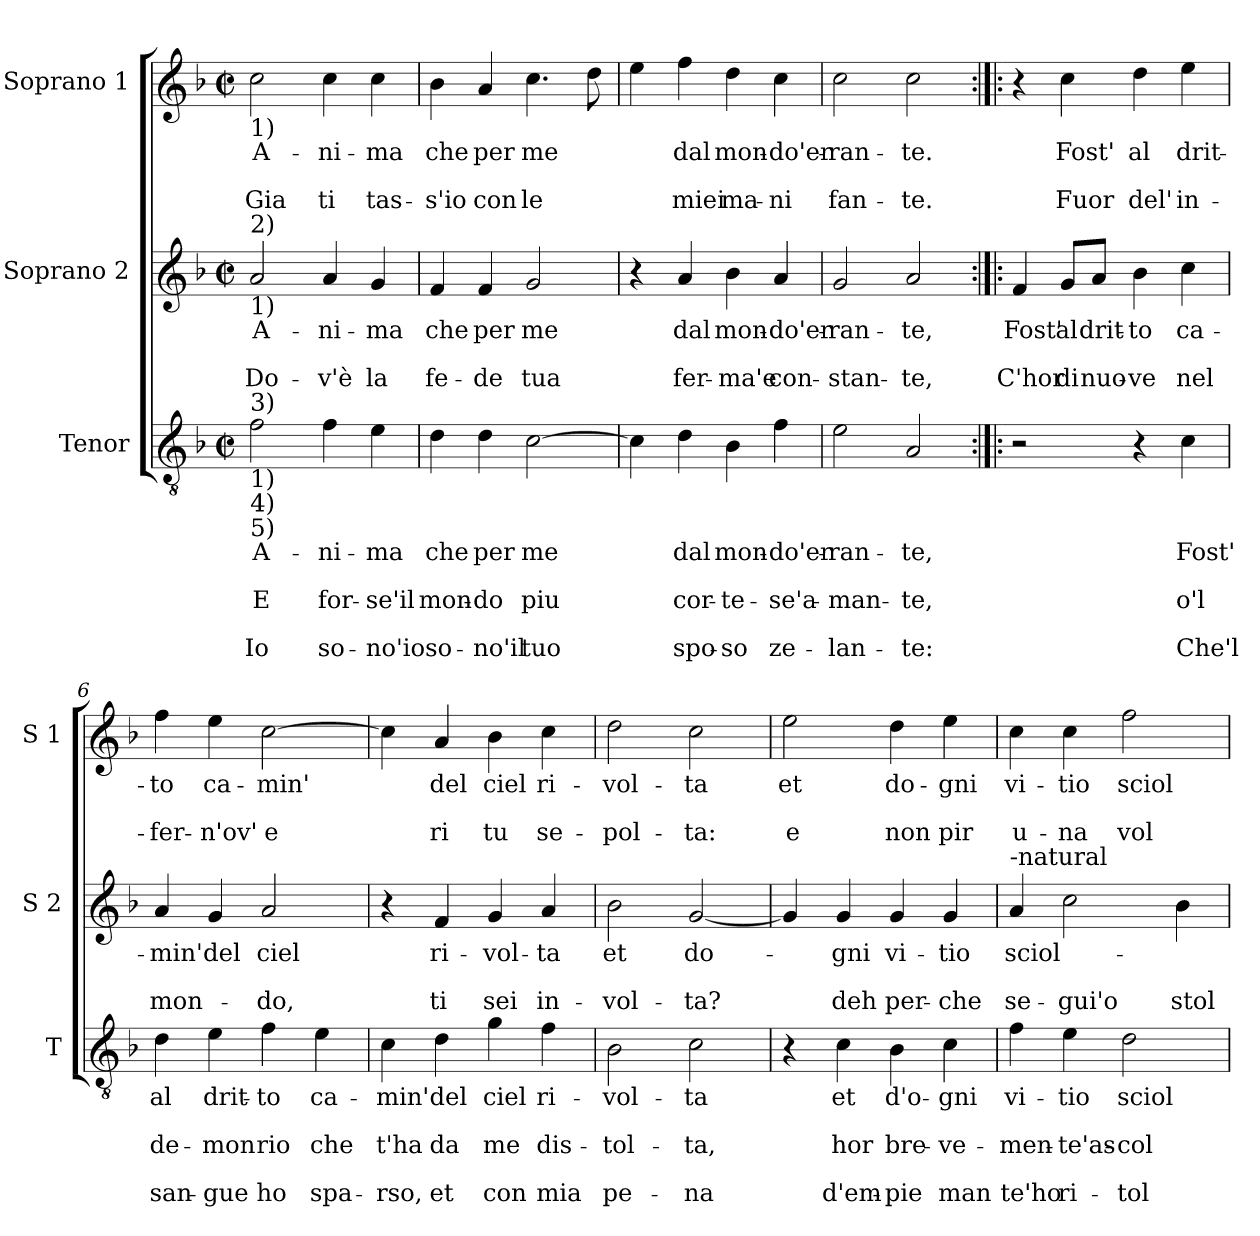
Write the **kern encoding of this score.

**kern	**text	**text	**text	**text	**text	**kern	**text	**text	**text	**kern	**text	**text	**text
*part3	*part3	*part3	*part3	*part3	*part3	*part2	*part2	*part2	*part2	*part1	*part1	*part1	*part1
*staff3	*staff3	*staff3	*staff3	*staff3	*staff3	*staff2	*staff2	*staff2	*staff2	*staff1	*staff1	*staff1	*staff1
*I"Tenor	*	*	*	*	*	*I"Soprano 2	*	*	*	*I"Soprano 1	*	*	*
*I'T	*	*	*	*	*	*I'S 2	*	*	*	*I'S 1	*	*	*
*clefGv2	*	*	*	*	*	*clefG2	*	*	*	*clefG2	*	*	*
*k[b-]	*	*	*	*	*	*k[b-]	*	*	*	*k[b-]	*	*	*
*F:	*	*	*	*	*	*F:	*	*	*	*F:	*	*	*
*M2/2	*	*	*	*	*	*M2/2	*	*	*	*M2/2	*	*	*
*met(c|)	*	*	*	*	*	*met(c|)	*	*	*	*met(c|)	*	*	*
=1	=1	=1	=1	=1	=1	=1	=1	=1	=1	=1	=1	=1	=1
!	!	!	!	!	!	!	!	!	!	!LO:TX:b:t=1)	!	!	!
!	!	!	!	!	!	!LO:TX:a:t=2)	!	!	!	!	!	!	!
!	!	!	!	!	!	!LO:TX:b:t=1)	!	!	!	!	!	!	!
!LO:TX:a:t=3)	!	!	!	!	!	!	!	!	!	!	!	!	!
!LO:TX:b:t=1)	!	!	!	!	!	!	!	!	!	!	!	!	!
!LO:TX:b:t=4)	!	!	!	!	!	!	!	!	!	!	!	!	!
!LO:TX:b:t=5)	!	!	!	!	!	!	!	!	!	!	!	!	!
!	!LO:LY:b	!	!LO:LY:b	!	!LO:LY:b	!	!LO:LY:b	!	!LO:LY:b	!	!LO:LY:b	!	!LO:LY:b
2f\	A-	.	E	.	Io	2a/	A-	.	Do-	2cc\	A-	.	Gia
!	!LO:LY:b	!	!LO:LY:b	!	!LO:LY:b	!	!LO:LY:b	!	!LO:LY:b	!	!LO:LY:b	!	!LO:LY:b
4f\	-ni-	.	for-	.	so-	4a/	-ni-	.	-v'è	4cc\	-ni-	.	ti
!	!LO:LY:b	!	!LO:LY:b	!	!LO:LY:b	!	!LO:LY:b	!	!LO:LY:b	!	!LO:LY:b	!	!LO:LY:b
4e\	-ma	.	-se'il	.	-no'io	4g/	-ma	.	la	4cc\	-ma	.	tas-
=2	=2	=2	=2	=2	=2	=2	=2	=2	=2	=2	=2	=2	=2
!	!LO:LY:b	!	!LO:LY:b	!	!LO:LY:b	!	!LO:LY:b	!	!LO:LY:b	!	!LO:LY:b	!	!LO:LY:b
4d\	che	.	mon-	.	so-	4f/	che	.	fe-	4b-\	che	.	-s'io
!	!LO:LY:b	!	!LO:LY:b	!	!LO:LY:b	!	!LO:LY:b	!	!LO:LY:b	!	!LO:LY:b	!	!LO:LY:b
4d\	per	.	-do	.	-no'il	4f/	per	.	-de	4a/	per	.	con
!	!LO:LY:b	!	!LO:LY:b	!	!LO:LY:b	!	!LO:LY:b	!	!LO:LY:b	!	!LO:LY:b	!	!LO:LY:b
[2c\	me	.	piu	.	tuo	2g/	me	.	tua	4.cc\	me	.	le
.	.	.	.	.	.	.	.	.	.	8dd\	.	.	.
=3	=3	=3	=3	=3	=3	=3	=3	=3	=3	=3	=3	=3	=3
4c\]	.	.	.	.	.	4r	.	.	.	4ee\	.	.	.
!	!LO:LY:b	!	!LO:LY:b	!	!LO:LY:b	!	!LO:LY:b	!	!LO:LY:b	!	!LO:LY:b	!	!LO:LY:b
4d\	dal	.	cor-	.	spo-	4a/	dal	.	fer-	4ff\	dal	.	miei
!	!LO:LY:b	!	!LO:LY:b	!	!LO:LY:b	!	!LO:LY:b	!	!LO:LY:b	!	!LO:LY:b	!	!LO:LY:b
4B-\	mon-	.	-te-	.	-so	4b-\	mon-	.	-ma'e	4dd\	mon-	.	ma-
!	!LO:LY:b	!	!LO:LY:b	!	!LO:LY:b	!	!LO:LY:b	!	!LO:LY:b	!	!LO:LY:b	!	!LO:LY:b
4f\	-do'er-	.	-se'a-	.	ze-	4a/	-do'er-	.	con-	4cc\	-do'er-	.	-ni
=4	=4	=4	=4	=4	=4	=4	=4	=4	=4	=4	=4	=4	=4
!	!LO:LY:b	!	!LO:LY:b	!	!LO:LY:b	!	!LO:LY:b	!	!LO:LY:b	!	!LO:LY:b	!	!LO:LY:b
2e\	-ran-	.	-man-	.	-lan-	2g/	-ran-	.	-stan-	2cc\	-ran-	.	fan-
!	!LO:LY:b	!	!LO:LY:b	!	!LO:LY:b	!	!LO:LY:b	!	!LO:LY:b	!	!LO:LY:b	!	!LO:LY:b
2A/	-te,	.	-te,	.	-te:	2a/	-te,	.	-te,	2cc\	-te.	.	-te.
=5:|!|:	=5:|!|:	=5:|!|:	=5:|!|:	=5:|!|:	=5:|!|:	=5:|!|:	=5:|!|:	=5:|!|:	=5:|!|:	=5:|!|:	=5:|!|:	=5:|!|:	=5:|!|:
!	!	!	!	!	!	!	!LO:LY:b	!	!LO:LY:b	!	!	!	!
2r	.	.	.	.	.	4f/	Fost'	.	C'hor	4r	.	.	.
!	!	!	!	!	!	!	!LO:LY:b	!	!LO:LY:b	!	!LO:LY:b	!	!LO:LY:b
.	.	.	.	.	.	8g/L	al	.	di	4cc\	Fost'	.	Fuor
!	!	!	!	!	!	!	!LO:LY:b	!	!LO:LY:b	!	!	!	!
.	.	.	.	.	.	8a/J	drit-	.	nuo-	.	.	.	.
!	!	!	!	!	!	!	!LO:LY:b	!	!LO:LY:b	!	!LO:LY:b	!	!LO:LY:b
4r	.	.	.	.	.	4b-\	-to	.	-ve	4dd\	al	.	del'
!	!LO:LY:b	!	!LO:LY:b	!	!LO:LY:b	!	!LO:LY:b	!	!LO:LY:b	!	!LO:LY:b	!	!LO:LY:b
4c\	Fost'	.	o'l	.	Che'l	4cc\	ca-	.	nel	4ee\	drit-	.	in-
!!LO:LB:g=z
=6	=6	=6	=6	=6	=6	=6	=6	=6	=6	=6	=6	=6	=6
!	!LO:LY:b	!	!LO:LY:b	!	!LO:LY:b	!	!LO:LY:b	!	!LO:LY:b	!	!LO:LY:b	!	!LO:LY:b
4d\	al	.	de-	.	san-	4a/	-min'	.	mon-	4ff\	-to	.	-fer-
!	!LO:LY:b	!	!LO:LY:b	!	!LO:LY:b	!	!LO:LY:b	!	!	!	!LO:LY:b	!	!LO:LY:b
4e\	drit-	.	-mon	.	-gue	4g/	del	.	.	4ee\	ca-	.	-n'ov'
!	!LO:LY:b	!	!LO:LY:b	!	!LO:LY:b	!	!LO:LY:b	!	!LO:LY:b	!	!LO:LY:b	!	!LO:LY:b
4f\	-to	.	rio	.	ho	2a/	ciel	.	-do,	[2cc\	-min'	.	e
!	!LO:LY:b	!	!LO:LY:b	!	!LO:LY:b	!	!	!	!	!	!	!	!
4e\	ca-	.	che	.	spa-	.	.	.	.	.	.	.	.
=7	=7	=7	=7	=7	=7	=7	=7	=7	=7	=7	=7	=7	=7
!	!LO:LY:b	!	!LO:LY:b	!	!LO:LY:b	!	!	!	!	!	!	!	!
4c\	-min'	.	t'ha	.	-rso,	4r	.	.	.	4cc\]	.	.	.
!	!LO:LY:b	!	!LO:LY:b	!	!LO:LY:b	!	!LO:LY:b	!	!LO:LY:b	!	!LO:LY:b	!	!LO:LY:b
4d\	del	.	da	.	et	4f/	ri-	.	ti	4a/	del	.	ri
!	!LO:LY:b	!	!LO:LY:b	!	!LO:LY:b	!	!LO:LY:b	!	!LO:LY:b	!	!LO:LY:b	!	!LO:LY:b
4g\	ciel	.	me	.	con	4g/	-vol-	.	sei	4b-\	ciel	.	tu
!	!LO:LY:b	!	!LO:LY:b	!	!LO:LY:b	!	!LO:LY:b	!	!LO:LY:b	!	!LO:LY:b	!	!LO:LY:b
4f\	ri-	.	dis-	.	mia	4a/	-ta	.	in-	4cc\	ri-	.	se-
=8	=8	=8	=8	=8	=8	=8	=8	=8	=8	=8	=8	=8	=8
!	!LO:LY:b	!	!LO:LY:b	!	!LO:LY:b	!	!LO:LY:b	!	!LO:LY:b	!	!LO:LY:b	!	!LO:LY:b
2B-\	-vol-	.	-tol-	.	pe-	2b-\	et	.	-vol-	2dd\	-vol-	.	-pol-
!	!LO:LY:b	!	!LO:LY:b	!	!LO:LY:b	!	!LO:LY:b	!	!LO:LY:b	!	!LO:LY:b	!	!LO:LY:b
2c\	-ta	.	-ta,	.	-na	[2g/	do-	.	-ta?	2cc\	-ta	.	-ta:
=9	=9	=9	=9	=9	=9	=9	=9	=9	=9	=9	=9	=9	=9
!	!	!	!	!	!	!	!	!	!	!	!LO:LY:b	!	!LO:LY:b
4r	.	.	.	.	.	4g/]	.	.	.	2ee\	et	.	e
!	!LO:LY:b	!	!LO:LY:b	!	!LO:LY:b	!	!LO:LY:b	!	!LO:LY:b	!	!	!	!
4c\	et	.	hor	.	d'em-	4g/	-gni	.	deh	.	.	.	.
!	!LO:LY:b	!	!LO:LY:b	!	!LO:LY:b	!	!LO:LY:b	!	!LO:LY:b	!	!LO:LY:b	!	!LO:LY:b
4B-\	d'o-	.	bre-	.	-pie	4g/	vi-	.	per-	4dd\	do-	.	non
!	!LO:LY:b	!	!LO:LY:b	!	!LO:LY:b	!	!LO:LY:b	!	!LO:LY:b	!	!LO:LY:b	!	!LO:LY:b
4c\	-gni	.	-ve-	.	man	4g/	-tio	.	-che	4ee\	-gni	.	pir
=10	=10	=10	=10	=10	=10	=10	=10	=10	=10	=10	=10	=10	=10
!	!	!	!	!	!	!LO:TX:a:t=-natural	!	!	!	!	!	!	!
!	!LO:LY:b	!	!LO:LY:b	!	!LO:LY:b	!	!LO:LY:b	!	!LO:LY:b	!	!LO:LY:b	!	!LO:LY:b
4f\	vi-	.	-men-	.	te'ho	4a/	sciol-	.	se-	4cc\	vi-	.	u-
!	!LO:LY:b	!	!LO:LY:b	!	!LO:LY:b	!	!	!	!LO:LY:b	!	!LO:LY:b	!	!LO:LY:b
4e\	-tio	.	-te'as-	.	ri-	2cc\	.	.	-gui'o	4cc\	-tio	.	-na
!	!LO:LY:b	!	!LO:LY:b	!	!LO:LY:b	!	!	!	!	!	!LO:LY:b	!	!LO:LY:b
2d\	sciol-	.	-col-	.	-tol-	.	.	.	.	2ff\	sciol-	.	vol-
!	!	!	!	!	!	!	!	!	!LO:LY:b	!	!	!	!
.	.	.	.	.	.	4b-\	.	.	stol-	.	.	.	.
=	=	=	=	=	=	=	=	=	=	=	=	=	=
*-	*-	*-	*-	*-	*-	*-	*-	*-	*-	*-	*-	*-	*-
